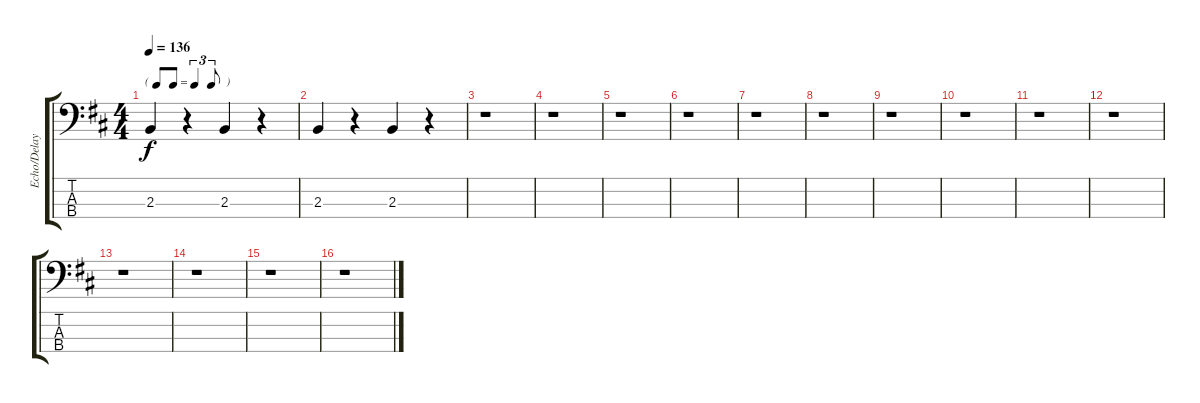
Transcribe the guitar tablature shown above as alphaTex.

\track ("Echo/Delay unit" "Echo/Delay") {instrument fretlessbass}
\staff {score tabs}
\tuning (G2 D2 A1 E1) {hide}
\ts (4 4)
\tf triplet8th
\tempo 136
\clef f4
\ks d
2.3.4{dy f} r.4 2.3.4 r.4 |
2.3.4 r.4 2.3.4 r.4 |
r.1 |
r.1 |
r.1 |
r.1 |
r.1 |
r.1 |
r.1 |
r.1 |
r.1 |
r.1 |
r.1 |
r.1 |
r.1 |
r.1
